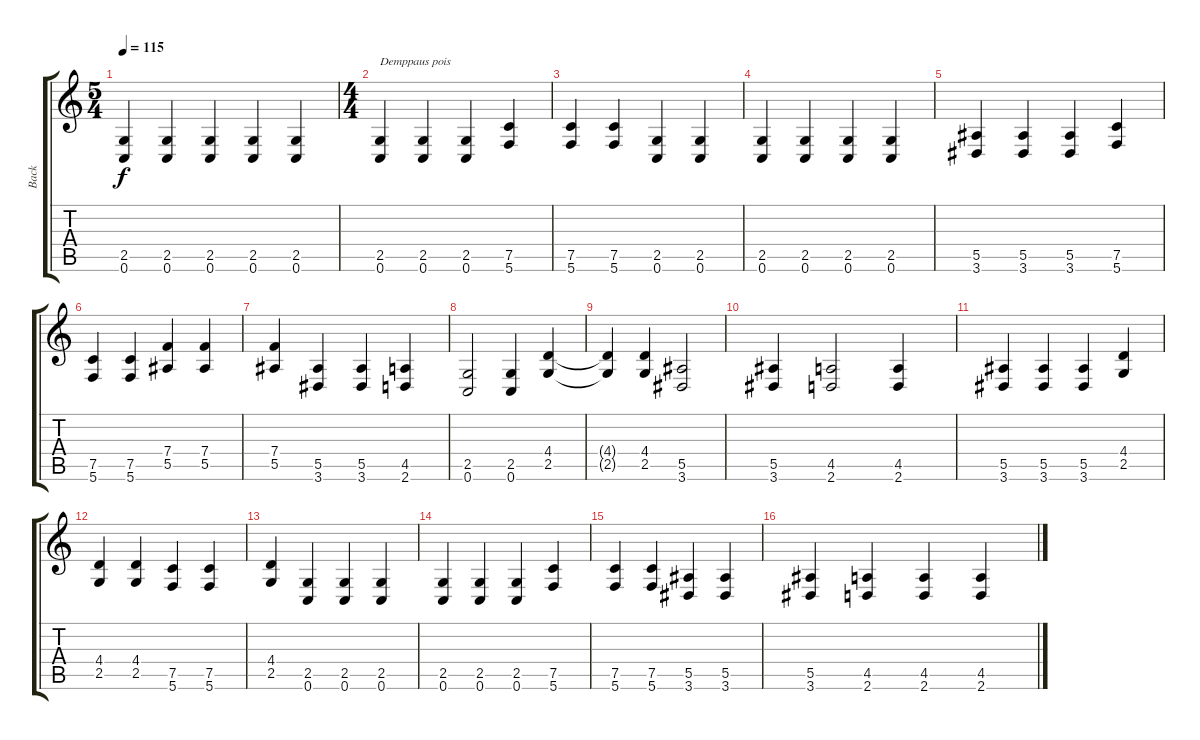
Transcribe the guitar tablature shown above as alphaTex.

\track ("Back" "Back") {instrument distortionguitar}
\staff {score tabs}
\tuning (C4 G3 Eb3 Bb2 F2 C2) {hide}
\ts (5 4)
\tempo 115
\clef g2
\ks c
(2.5 0.6).4{dy f} (2.5 0.6).4 (2.5 0.6).4 (2.5 0.6).4 (2.5 0.6).4 |
\ts (4 4)
(2.5 0.6).4{txt "Demppaus pois"} (2.5 0.6).4 (2.5 0.6).4 (7.5 5.6).4 |
(7.5 5.6).4 (7.5 5.6).4 (2.5 0.6).4 (2.5 0.6).4 |
(2.5 0.6).4 (2.5 0.6).4 (2.5 0.6).4 (2.5 0.6).4 |
(5.5 3.6).4 (5.5 3.6).4 (5.5 3.6).4 (7.5 5.6).4 |
(7.5 5.6).4 (7.5 5.6).4 (7.4 5.5).4 (7.4 5.5).4 |
(7.4 5.5).4 (5.5 3.6).4 (5.5 3.6).4 (4.5 2.6).4 |
(2.5 0.6).2 (2.5 0.6).4 (4.4 2.5).4 |
(4.4{t} 2.5{t}).4 (4.4 2.5).4 (5.5 3.6).2 |
(5.5 3.6).4 (4.5 2.6).2 (4.5 2.6).4 |
(5.5 3.6).4 (5.5 3.6).4 (5.5 3.6).4 (4.4 2.5).4 |
(4.4 2.5).4 (4.4 2.5).4 (7.5 5.6).4 (7.5 5.6).4 |
(4.4 2.5).4 (2.5 0.6).4 (2.5 0.6).4 (2.5 0.6).4 |
(2.5 0.6).4 (2.5 0.6).4 (2.5 0.6).4 (7.5 5.6).4 |
(7.5 5.6).4 (7.5 5.6).4 (5.5 3.6).4 (5.5 3.6).4 |
(5.5 3.6).4 (4.5 2.6).4 (4.5 2.6).4 (4.5 2.6).4
